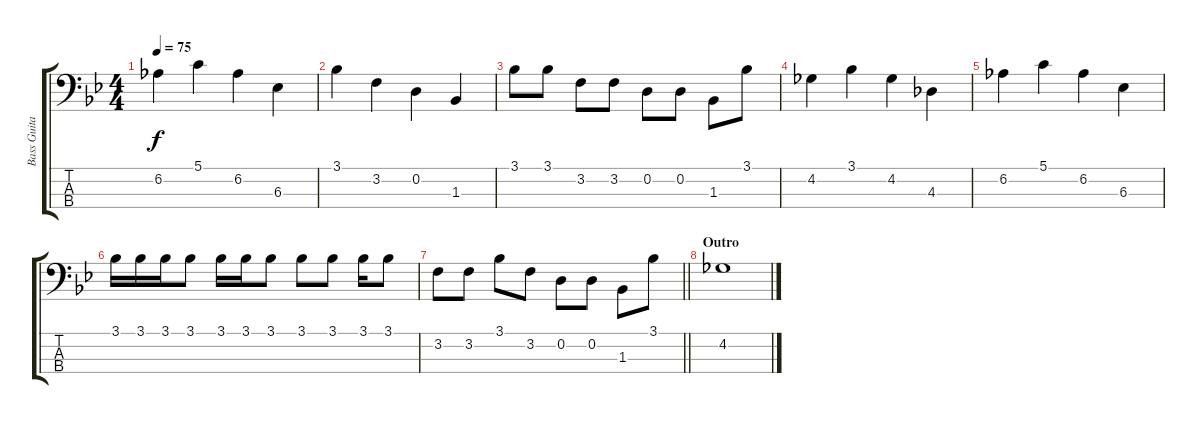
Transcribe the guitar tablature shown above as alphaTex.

\track ("Bass Guitar" "Bass Guita") {instrument electricbassfinger}
\staff {score tabs}
\tuning (G2 D2 A1 E1) {hide}
\ts (4 4)
\tempo 75
\clef f4
\ks bb
6.2.4{dy f} 5.1.4 6.2.4 6.3.4 |
3.1.4 3.2.4 0.2.4 1.3.4 |
3.1.8 3.1.8 3.2.8 3.2.8 0.2.8 0.2.8 1.3.8 3.1.8 |
4.2.4 3.1.4 4.2.4 4.3.4 |
6.2.4 5.1.4 6.2.4 6.3.4 |
3.1.16 3.1.16 3.1.16 3.1.8 3.1.16 3.1.16 3.1.8 3.1.8 3.1.8 3.1.16 3.1.8 |
\barLineRight lightlight
3.2.8 3.2.8 3.1.8 3.2.8 0.2.8 0.2.8 1.3.8 3.1.8 |
\section ("" "Outro")
4.2.1
